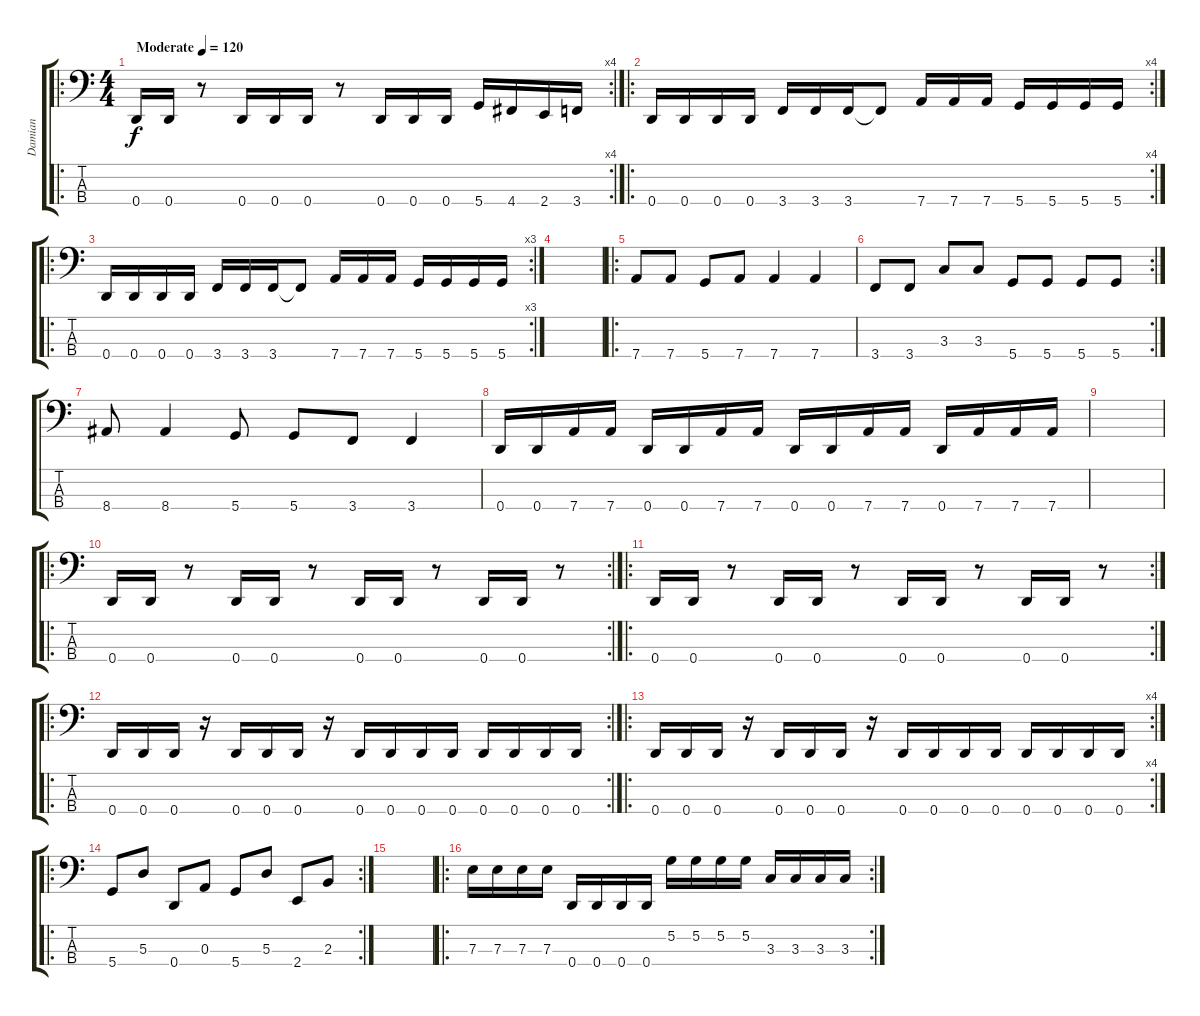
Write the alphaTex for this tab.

\track ("Damian" "Damian") {instrument electricbassfinger}
\staff {score tabs}
\tuning (G2 D2 A1 D1) {hide}
\ro
\rc 4
\ts (4 4)
\tempo (120 "Moderate")
\clef f4
\ks c
0.4.16{dy f instrument electricbassfinger} 0.4.16 r.8 0.4.16 0.4.16 0.4.16 r.8 0.4.16 0.4.16 0.4.16 5.4.16 4.4.16 2.4.16 3.4.16 |
\ro
\rc 4
0.4.16 0.4.16 0.4.16 0.4.16 3.4.16 3.4.16 3.4.16 3.4{t}.8 7.4.16 7.4.16 7.4.16 5.4.16 5.4.16 5.4.16 5.4.16 |
\ro
\rc 3
0.4.16 0.4.16 0.4.16 0.4.16 3.4.16 3.4.16 3.4.16 3.4{t}.8 7.4.16 7.4.16 7.4.16 5.4.16 5.4.16 5.4.16 5.4.16 |
|
\ro
7.4.8 7.4.8 5.4.8 7.4.8 7.4.4 7.4.4 |
\rc 2
3.4.8 3.4.8 3.3.8 3.3.8 5.4.8 5.4.8 5.4.8 5.4.8 |
8.4.8 8.4.4 5.4.8 5.4.8 3.4.8 3.4.4 |
0.4.16 0.4.16 7.4.16 7.4.16 0.4.16 0.4.16 7.4.16 7.4.16 0.4.16 0.4.16 7.4.16 7.4.16 0.4.16 7.4.16 7.4.16 7.4.16 |
|
\ro
\rc 2
0.4.16 0.4.16 r.8 0.4.16 0.4.16 r.8 0.4.16 0.4.16 r.8 0.4.16 0.4.16 r.8 |
\ro
\rc 2
0.4.16 0.4.16 r.8 0.4.16 0.4.16 r.8 0.4.16 0.4.16 r.8 0.4.16 0.4.16 r.8 |
\ro
\rc 2
0.4.16 0.4.16 0.4.16 r.16 0.4.16 0.4.16 0.4.16 r.16 0.4.16 0.4.16 0.4.16 0.4.16 0.4.16 0.4.16 0.4.16 0.4.16 |
\ro
\rc 4
0.4.16 0.4.16 0.4.16 r.16 0.4.16 0.4.16 0.4.16 r.16 0.4.16 0.4.16 0.4.16 0.4.16 0.4.16 0.4.16 0.4.16 0.4.16 |
\ro
\rc 2
5.4.8 5.3.8 0.4.8 0.3.8 5.4.8 5.3.8 2.4.8 2.3.8 |
|
\ro
\rc 2
7.3.16 7.3.16 7.3.16 7.3.16 0.4.16 0.4.16 0.4.16 0.4.16 5.2.16 5.2.16 5.2.16 5.2.16 3.3.16 3.3.16 3.3.16 3.3.16
